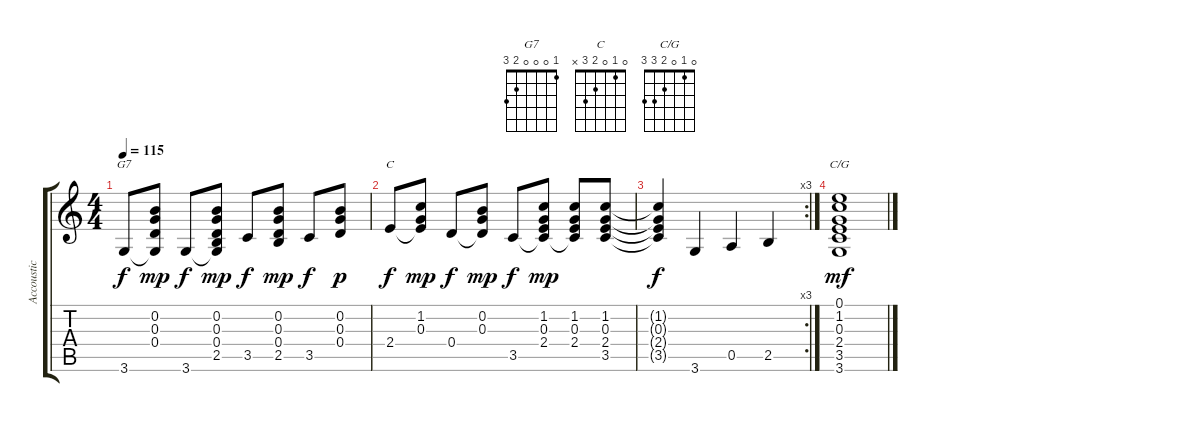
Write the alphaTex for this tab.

\track ("Accoustic Guitar" "Accoustic ") {instrument acousticguitarsteel}
\staff {score tabs}
\tuning (E4 B3 G3 D3 A2 E2) {hide}
\chord ("G7" 1 0 0 0 2 3)
\chord ("C" 0 1 0 2 3 x)
\chord ("C/G" 0 1 0 2 3 3)
\ts (4 4)
\tempo 115
\clef g2
\ks c
3.6.8{ch "G7" dy f} (0.2 0.3 0.4 3.6{t}).8{dy mp} 3.6.8{dy f} (0.2 0.3 0.4 2.5 3.6{t}).8{dy mp} 3.5.8{dy f} (0.2 0.3 0.4 2.5).8{dy mp} 3.5.8{dy f} (0.2 0.3 0.4).8{dy p} |
2.4.8{ch "C" dy f} (1.2 0.3 2.4{t}).8{dy mp} 0.4.8{dy f} (0.2 0.3 0.4{t}).8{dy mp} 3.5.8{dy f} (1.2 0.3 2.4 3.5{t}).8{dy mp} (1.2 0.3 2.4 3.5{t}).8 (1.2 0.3 2.4 3.5).8 |
\rc 3
(1.2{t} 0.3{t} 2.4{t} 3.5{t}).4{dy f} 3.6.4 0.5.4 2.5.4 |
(0.1 1.2 0.3 2.4 3.5 3.6).1{ch "C/G" dy mf}
